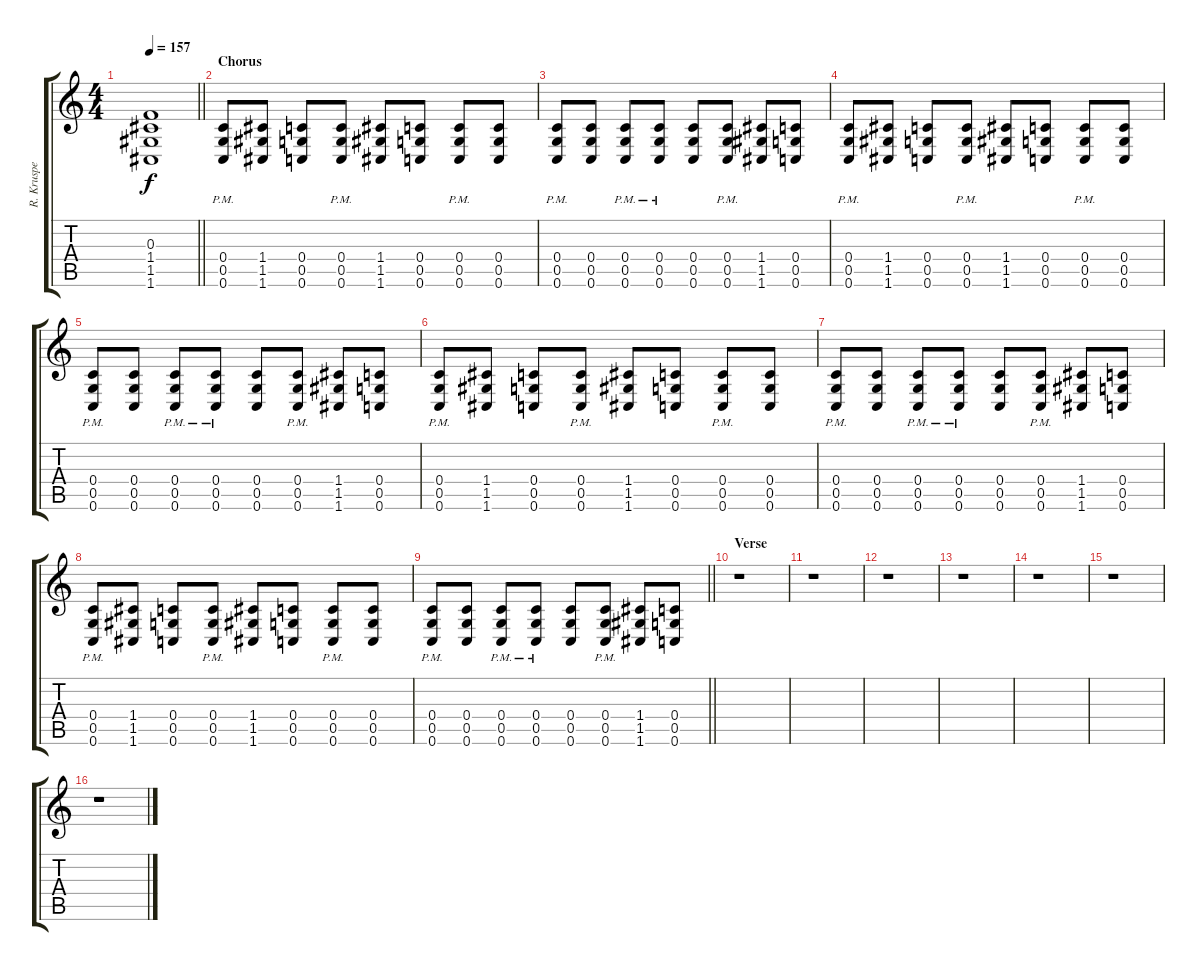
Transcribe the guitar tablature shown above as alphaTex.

\track ("R. Kruspe" "R. Kruspe") {instrument distortionguitar}
\staff {score tabs}
\tuning (D4 A3 F3 C3 G2 C2) {hide}
\ts (4 4)
\tempo 157
\clef g2
\barLineRight lightlight
\ks c
(0.3 1.4{t} 1.5{t} 1.6{t}).1{dy f} |
\section ("" "Chorus")
(0.4{pm} 0.5{pm} 0.6{pm}).8 (1.4 1.5 1.6).8 (0.4 0.5 0.6).8 (0.4{pm} 0.5{pm} 0.6{pm}).8 (1.4 1.5 1.6).8 (0.4 0.5 0.6).8 (0.4{pm} 0.5{pm} 0.6{pm}).8 (0.4 0.5 0.6).8 |
(0.4{pm} 0.5{pm} 0.6{pm}).8 (0.4 0.5 0.6).8 (0.4{pm} 0.5{pm} 0.6{pm}).8 (0.4{pm} 0.5{pm} 0.6{pm}).8 (0.4 0.5 0.6).8 (0.4{pm} 0.5{pm} 0.6{pm}).8 (1.4 1.5 1.6).8 (0.4 0.5 0.6).8 |
(0.4{pm} 0.5{pm} 0.6{pm}).8 (1.4 1.5 1.6).8 (0.4 0.5 0.6).8 (0.4{pm} 0.5{pm} 0.6{pm}).8 (1.4 1.5 1.6).8 (0.4 0.5 0.6).8 (0.4{pm} 0.5{pm} 0.6{pm}).8 (0.4 0.5 0.6).8 |
(0.4{pm} 0.5{pm} 0.6{pm}).8 (0.4 0.5 0.6).8 (0.4{pm} 0.5{pm} 0.6{pm}).8 (0.4{pm} 0.5{pm} 0.6{pm}).8 (0.4 0.5 0.6).8 (0.4{pm} 0.5{pm} 0.6{pm}).8 (1.4 1.5 1.6).8 (0.4 0.5 0.6).8 |
(0.4{pm} 0.5{pm} 0.6{pm}).8 (1.4 1.5 1.6).8 (0.4 0.5 0.6).8 (0.4{pm} 0.5{pm} 0.6{pm}).8 (1.4 1.5 1.6).8 (0.4 0.5 0.6).8 (0.4{pm} 0.5{pm} 0.6{pm}).8 (0.4 0.5 0.6).8 |
(0.4{pm} 0.5{pm} 0.6{pm}).8 (0.4 0.5 0.6).8 (0.4{pm} 0.5{pm} 0.6{pm}).8 (0.4{pm} 0.5{pm} 0.6{pm}).8 (0.4 0.5 0.6).8 (0.4{pm} 0.5{pm} 0.6{pm}).8 (1.4 1.5 1.6).8 (0.4 0.5 0.6).8 |
(0.4{pm} 0.5{pm} 0.6{pm}).8 (1.4 1.5 1.6).8 (0.4 0.5 0.6).8 (0.4{pm} 0.5{pm} 0.6{pm}).8 (1.4 1.5 1.6).8 (0.4 0.5 0.6).8 (0.4{pm} 0.5{pm} 0.6{pm}).8 (0.4 0.5 0.6).8 |
\barLineRight lightlight
(0.4{pm} 0.5{pm} 0.6{pm}).8 (0.4 0.5 0.6).8 (0.4{pm} 0.5{pm} 0.6{pm}).8 (0.4{pm} 0.5{pm} 0.6{pm}).8 (0.4 0.5 0.6).8 (0.4{pm} 0.5{pm} 0.6{pm}).8 (1.4 1.5 1.6).8 (0.4 0.5 0.6).8 |
\section ("" "Verse")
r.1 |
r.1 |
r.1 |
r.1 |
r.1 |
r.1 |
r.1
